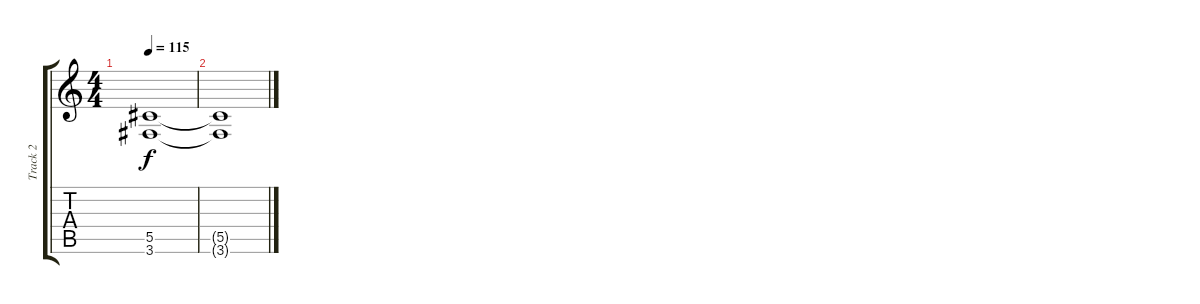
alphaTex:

\track ("Track 2" "Track 2") {instrument distortionguitar}
\staff {score tabs}
\tuning (Eb4 Bb3 Gb3 Db3 Ab2 Eb2) {hide}
\ts (4 4)
\tempo 115
\clef g2
\ks c
(5.5 3.6).1{dy f volume 2} |
(5.5{t} 3.6{t}).1
